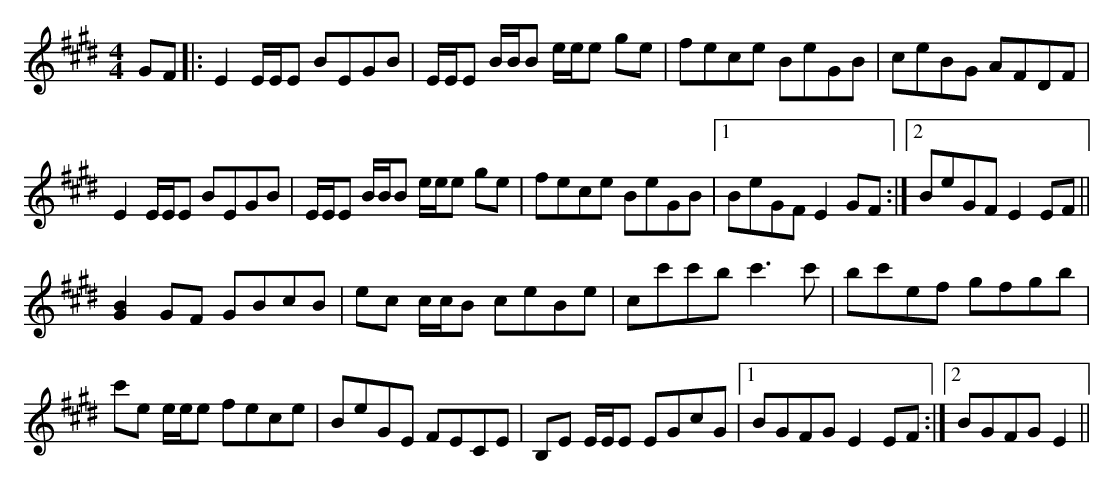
X:1
M:4/4
K:E
GF|:E2 E/E/E BEGB|E/E/E B/B/B e/e/e ge|fece BeGB|ceBG AFDF|
E2 E/E/E BEGB|E/E/E B/B/B e/e/e ge|fece BeGB|1 BeGF E2 GF:|2 BeGF E2 EF||
[G2B2]GF GBcB|ec c/c/B ceBe|cc'c'b c'3 c'|bc'ef gfgb|
c'e e/e/e fece|BeGE FECE|B,E E/E/E EGcG|1 BGFG E2 EF:|2 BGFG E2||
